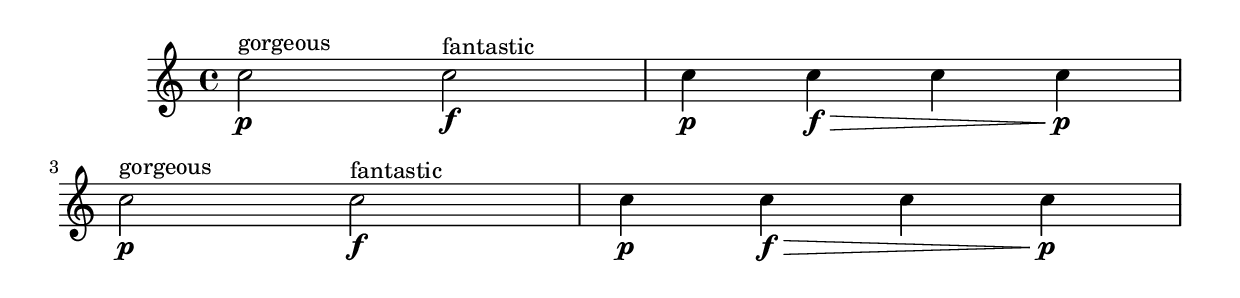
%% Do not edit this file; it is automatically
%% generated from LSR http://lsr.dsi.unimi.it
%% This file is in the public domain.
\version "2.13.10"

\header {
  lsrtags = "tweaks-and-overrides, spacing"

%% Translation of GIT committish: 341940d3830b59f93a80131471d622c2818afddb
  texidoces = "
Mediante el establecimiento de la propiedad @code{'Y-extent} a un valor
adecuado, todos los objetos @code{DynamicLineSpanner} (reguladores e
indicaciones dinámicas textuales) se pueden alinear con un punto de
referencia común, independientemente de sus dimensiones.  De esta
manera, todos los elementos estarán alineados verticalmente,
produciendo así un resultado más satisfactorio.

Se usa una idea similar para alinear las inscripciones de texto a lo
largo de su línea de base.

"
  doctitlees = "Indicaciones dinámicas y textuales alineadas verticalmente"

%% Translation of GIT committish: d96023d8792c8af202c7cb8508010c0d3648899d
texidocde = "
Indem man die @code{'Y-extent}-Eigenschaft auf einen passenden Wert setzt,
können alle @code{DynamicLineSpanner}-Objekte (Crescendo-Klammern und
Dynamik-Texte)  (hairpins and dynamic texts) unabhängig von ihrer
wirklichen Ausdehnung an einem gemeinsamen Referenzpunkt ausgerichtet werden.
Auf diese Weise ist jedes Element vertikal ausgerichtet und der Notensatz
sieht ansprechender aus.

Die gleiche Idee wird benutzt, um Textbeschriftungen an ihrer
Grundlinie auszurichten.

"
  doctitlede = "Vertikale Ausrichtung von Dynamik und Textbeschriftung beeinflussen"
%% Translation of GIT committish: ae814f45737bd1bdaf65b413a4c37f70b84313b7
  texidocfr = "
Vous pourrez, en jouant sur la propriété @code{'Y-extent}, aligner les
différents objets @code{DynamicLineSpanner} (souflets ou textuels)
quelle que soit leur étendue, par rapport à un même point de référence.
Tous les éléments seront alors centrés sur une même ligne, ce qui sera
visuellement plus agréable.

C'est le même principe qui sert à aligner les indications textuelles sur
une ligne de référence.

"
  doctitlefr = "Alignement vertical des nuances indications textuelles"


  texidoc = "
By setting the @code{'Y-extent} property to a suitable value, all
@code{DynamicLineSpanner} objects (hairpins and dynamic texts) can be
aligned to a common reference point, regardless of their actual extent.
This way, every element will be vertically aligned, thus producing a
more pleasing output.

The same idea is used to align the text scripts along their baseline.

"
  doctitle = "Vertically aligned dynamics and textscripts"
} % begin verbatim

music = \relative c'' {
  c2\p^\markup { gorgeous } c\f^\markup { fantastic }
  c4\p c\f\> c c\!\p
}

{
  \music \break
  \override DynamicLineSpanner #'staff-padding = #2.0
  \override DynamicLineSpanner #'Y-extent = #'(-1.5 . 1.5)
  \override TextScript #'Y-extent = #'(-1.5 . 1.5)
  \music
}

